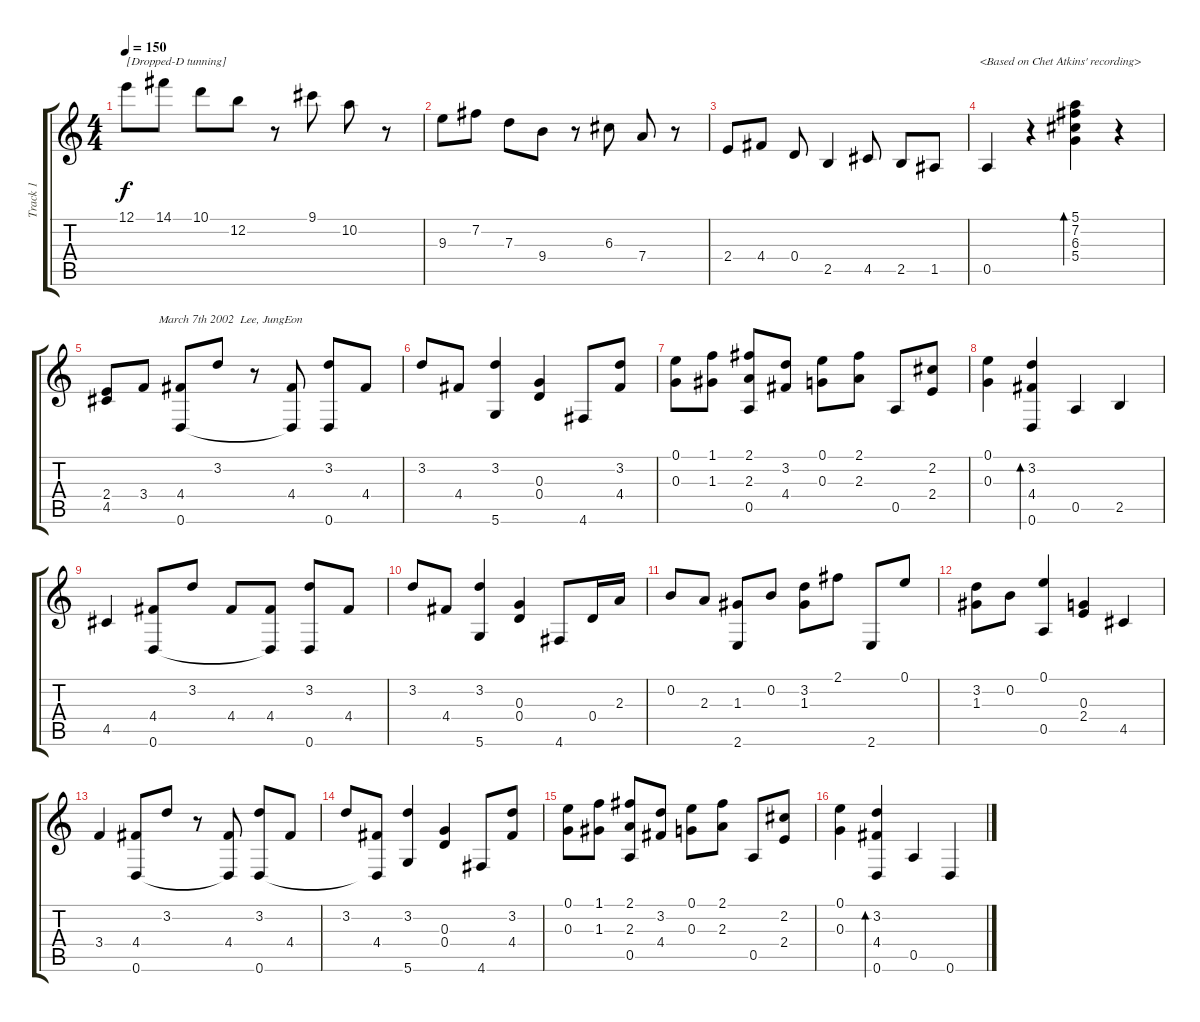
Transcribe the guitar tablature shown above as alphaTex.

\track ("Track 1" "Track 1") {instrument acousticguitarnylon}
\staff {score tabs}
\tuning (E4 B3 G3 D3 A2 D2) {hide}
\ts (4 4)
\tempo 150
\clef g2
\ks c
12.1.8{txt "[Dropped-D tunning]" dy f instrument acousticguitarnylon} 14.1.8 10.1.8 12.2.8 r.8 9.1.8 10.2.8 r.8 |
9.3.8 7.2.8 7.3.8 9.4.8 r.8 6.3.8 7.4.8 r.8 |
2.4.8 4.4.8 0.4.8 2.5.4 4.5.8 2.5.8 1.5.8{txt "               <Based on Chet Atkins' recording>"} |
0.5.4 r.4 (5.1 7.2 6.3 5.4).4{bd 480} r.4 |
(2.4 4.5).8 3.4.8{txt "     March 7th 2002  Lee, JungEon"} (4.4 0.6).8 3.2.8 r.8 (4.4 0.6{t}).8 (3.2 0.6).8 4.4.8 |
3.2.8 4.4.8 (3.2 5.6).4 (0.3 0.4).4 4.6.8 (3.2 4.4).8 |
(0.1 0.3).8 (1.1 1.3).8 (2.1 2.3 0.5).8 (3.2 4.4).8 (0.1 0.3).8 (2.1 2.3).8 0.5.8 (2.2 2.4).8 |
(0.1 0.3).4 (3.2 4.4 0.6).4{bd 120} 0.5.4 2.5.4 |
4.5.4 (4.4 0.6).8 3.2.8 4.4.8 (4.4 0.6{t}).8 (3.2 0.6).8 4.4.8 |
3.2.8 4.4.8 (3.2 5.6).4 (0.3 0.4).4 4.6.8 0.4.16 2.3.16 |
0.2.8 2.3.8 (1.3 2.6).8 0.2.8 (3.2 1.3).8 2.1.8 2.6.8 0.1.8 |
(3.2 1.3).8 0.2.8 (0.1 0.5).4 (0.3 2.4).4 4.5.4 |
3.4.4 (4.4 0.6).8 3.2.8 r.8 (4.4 0.6{t}).8 (3.2 0.6).8 4.4.8 |
3.2.8 (4.4 0.6{t}).8 (3.2 5.6).4 (0.3 0.4).4 4.6.8 (3.2 4.4).8 |
(0.1 0.3).8 (1.1 1.3).8 (2.1 2.3 0.5).8 (3.2 4.4).8 (0.1 0.3).8 (2.1 2.3).8 0.5.8 (2.2 2.4).8 |
(0.1 0.3).4 (3.2 4.4 0.6).4{bd 120} 0.5.4 0.6.4
